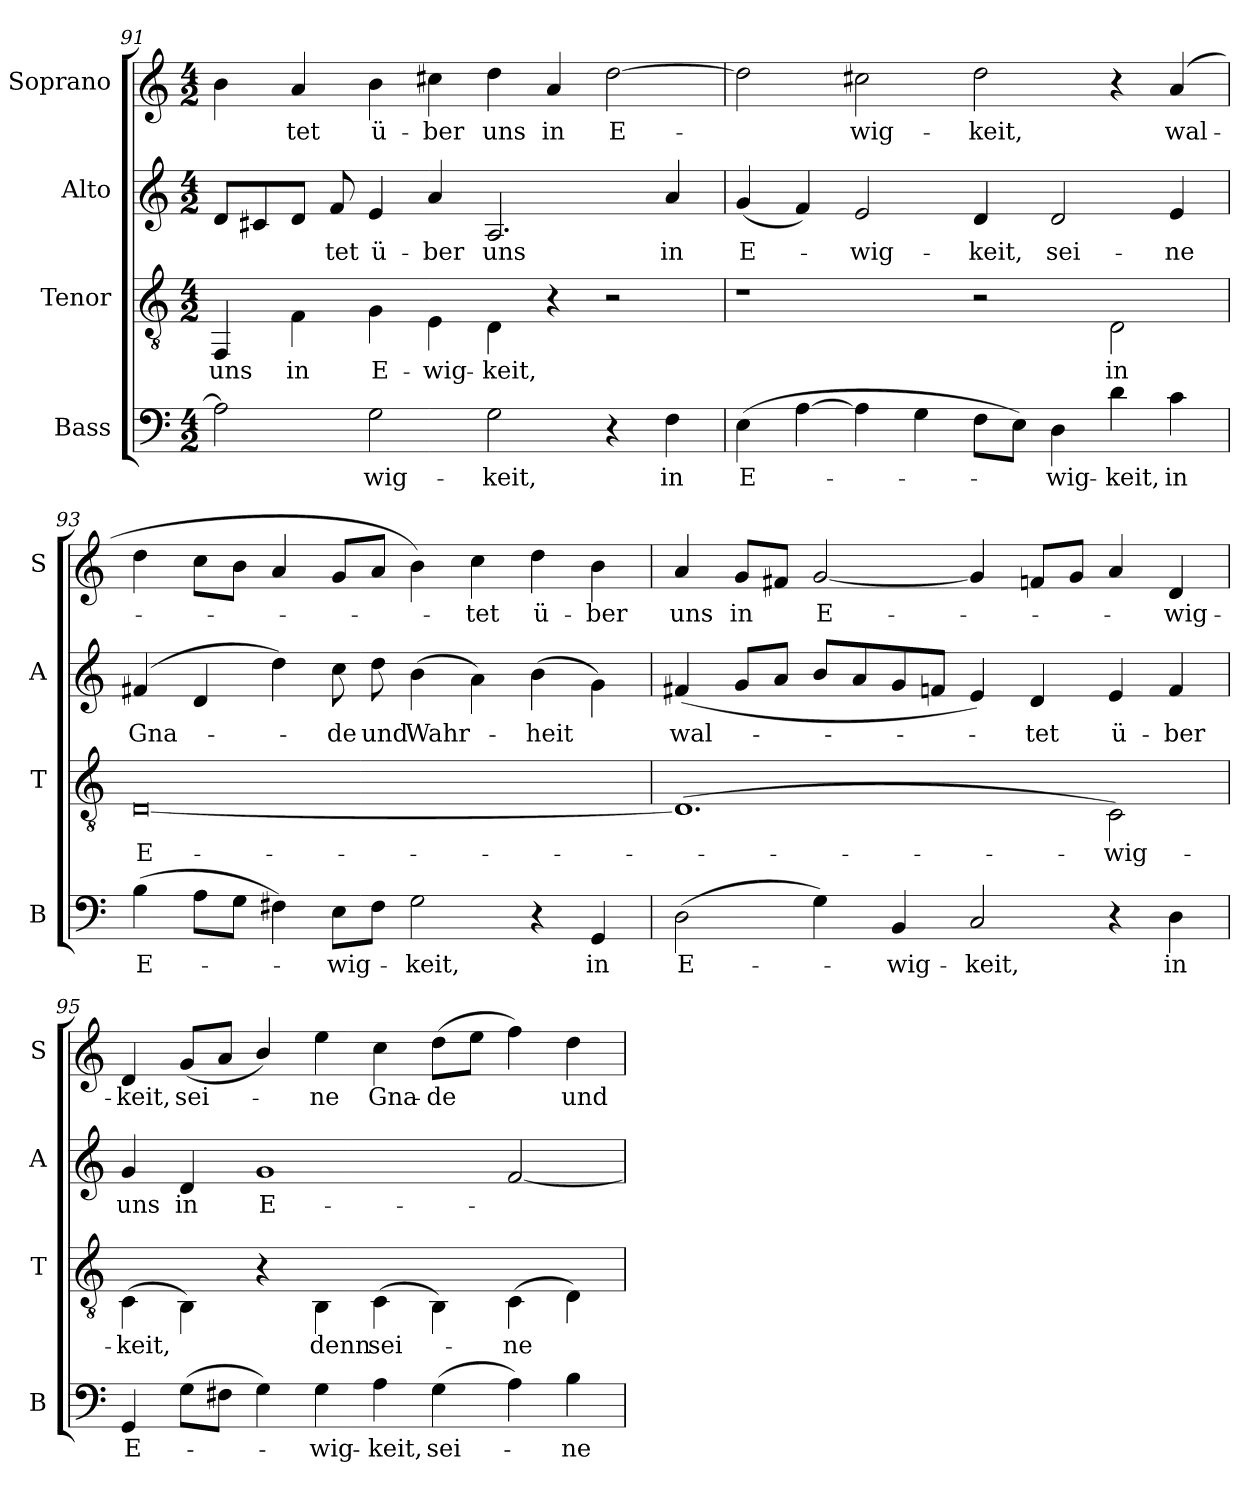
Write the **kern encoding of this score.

**kern	**text	**kern	**text	**kern	**text	**kern	**text
*part4	*part4	*part3	*part3	*part2	*part2	*part1	*part1
*staff4	*staff4	*staff3	*staff3	*staff2	*staff2	*staff1	*staff1
*I"Bass	*	*I"Tenor	*	*I"Alto	*	*I"Soprano	*
*I'B	*	*I'T	*	*I'A	*	*I'S	*
*clefF4	*	*clefGv2	*	*clefG2	*	*clefG2	*
*k[]	*	*k[]	*	*k[]	*	*k[]	*
*C:	*	*C:	*	*C:	*	*C:	*
*M4/2	*	*M4/2	*	*M4/2	*	*M4/2	*
=91	=91	=91	=91	=91	=91	=91	=91
!	!	!	!LO:LY:b:color=#000000	!	!	!	!
2Ai\]	.	4FFi/	uns	8di/L	.	4bi\	.
.	.	.	.	8c#Xi/	.	.	.
!	!	!	!LO:LY:b:color=#000000	!	!	!	!
!	!	!	!	!	!	!	!LO:LY:b:color=#000000
.	.	4Fi\	in	8di/J	.	4ai/	-tet
!	!	!	!	!	!LO:LY:b:color=#000000	!	!
.	.	.	.	8fi/	-tet	.	.
!	!LO:LY:b:color=#000000	!	!	!	!	!	!
!	!	!	!LO:LY:b:color=#000000	!	!	!	!
!	!	!	!	!	!LO:LY:b:color=#000000	!	!
!	!	!	!	!	!	!	!LO:LY:b:color=#000000
2Gi\	-wig-	4Gi\	E-	4ei/	ü-	4bi\	ü-
!	!	!	!LO:LY:b:color=#000000	!	!	!	!
!	!	!	!	!	!LO:LY:b:color=#000000	!	!
!	!	!	!	!	!	!	!LO:LY:b:color=#000000
.	.	4Ei\	-wig-	4ai/	-ber	4cc#Xi\	-ber
!	!LO:LY:b:color=#000000	!	!	!	!	!	!
!	!	!	!LO:LY:b:color=#000000	!	!	!	!
!	!	!	!	!	!LO:LY:b:color=#000000	!	!
!	!	!	!	!	!	!	!LO:LY:b:color=#000000
2Gi\	-keit,	4Di\	-keit,	2.Ai/	uns	4ddi\	uns
!	!	!	!	!	!	!	!LO:LY:b:color=#000000
.	.	4r	.	.	.	4ai/	in
!	!	!	!	!	!	!	!LO:LY:b:color=#000000
4r	.	2r	.	.	.	[2ddi\	E-
!	!LO:LY:b:color=#000000	!	!	!	!	!	!
!	!	!	!	!	!LO:LY:b:color=#000000	!	!
4Fi\	in	.	.	4ai/	in	.	.
!!LO:PB:g=z
=92	=92	=92	=92	=92	=92	=92	=92
!	!LO:LY:b:color=#000000	!	!	!	!	!	!
!	!	!	!	!	!LO:LY:b:color=#000000	!	!
!	!	!	!	!	!	!	!LO:LY:b:color=#000000
(4Ei\	E-	1r	.	(4gi/	E-	2ddi\]	­
[4Ai\	.	.	.	4fi/)	.	.	.
!	!	!	!	!	!LO:LY:b:color=#000000	!	!
!	!	!	!	!	!	!	!LO:LY:b:color=#000000
4Ai\]	.	.	.	2ei/	-wig-	2cc#Xi\	-wig-
4Gi\	.	.	.	.	.	.	.
!	!	!	!	!	!LO:LY:b:color=#000000	!	!
!	!	!	!	!	!	!	!LO:LY:b:color=#000000
8Fi\L	.	2r	.	4di/	-keit,	2ddi\	-keit,
8Ei\J)	.	.	.	.	.	.	.
!	!LO:LY:b:color=#000000	!	!	!	!	!	!
!	!	!	!	!	!LO:LY:b:color=#000000	!	!
4Di\	-wig-	.	.	2di/	sei-	.	.
!	!LO:LY:b:color=#000000	!	!	!	!	!	!
!	!	!	!LO:LY:b:color=#000000	!	!	!	!
4di\	-keit,	2Di\	in	.	.	4r	.
!	!LO:LY:b:color=#000000	!	!	!	!	!	!
!	!	!	!	!	!LO:LY:b:color=#000000	!	!
!	!	!	!	!	!	!	!LO:LY:b:color=#000000
4ci\	in	.	.	4ei/	-ne	(4ai/	wal-
=93	=93	=93	=93	=93	=93	=93	=93
!	!LO:LY:b:color=#000000	!	!	!	!	!	!
!	!	!	!LO:LY:b:color=#000000	!	!	!	!
!	!	!	!	!	!LO:LY:b:color=#000000	!	!
(4Bi\	E-	[0Di	E-	(4f#Xi/	Gna-	4ddi\	.
8Ai\L	.	.	.	4di/	.	8cci\L	.
8Gi\J	.	.	.	.	.	8bi\J	.
4F#Xi\)	.	.	.	4ddi\)	.	4ai/	.
!	!LO:LY:b:color=#000000	!	!	!	!	!	!
!	!	!	!	!	!LO:LY:b:color=#000000	!	!
8Ei\L	-wig-	.	.	8cci\	-de	8gi/L	.
!	!	!	!	!	!LO:LY:b:color=#000000	!	!
8F#i\J	.	.	.	8ddi\	und	8ai/J	.
!	!LO:LY:b:color=#000000	!	!	!	!	!	!
!	!	!	!	!	!LO:LY:b:color=#000000	!	!
2Gi\	-keit,	.	.	(4bi\	Wahr-	4bi\)	.
!	!	!	!	!	!	!	!LO:LY:b:color=#000000
.	.	.	.	4ai\)	.	4cci\	-tet
!	!	!	!	!	!LO:LY:b:color=#000000	!	!
!	!	!	!	!	!	!	!LO:LY:b:color=#000000
4r	.	.	.	(4bi\	-heit	4ddi\	ü-
!	!LO:LY:b:color=#000000	!	!	!	!	!	!
!	!	!	!	!	!	!	!LO:LY:b:color=#000000
4GGi/	in	.	.	4gi\)	.	4bi\	-ber
=94	=94	=94	=94	=94	=94	=94	=94
!	!LO:LY:b:color=#000000	!	!	!	!	!	!
!	!	!	!	!	!LO:LY:b:color=#000000	!	!
!	!	!	!	!	!	!	!LO:LY:b:color=#000000
(2Di\	E-	(1.Di]	.	(4f#Xi/	wal-	4ai/	uns
!	!	!	!	!	!	!	!LO:LY:b:color=#000000
.	.	.	.	8gi/L	.	8gi/L	in
.	.	.	.	8ai/J	.	8f#Xi/J	.
!	!	!	!	!	!	!	!LO:LY:b:color=#000000
4Gi\)	.	.	.	8bi/L	.	[2gi/	E-
.	.	.	.	8ai/	.	.	.
!	!LO:LY:b:color=#000000	!	!	!	!	!	!
4BBi/	-wig-	.	.	8gi/	.	.	.
.	.	.	.	8fni/J	.	.	.
!	!LO:LY:b:color=#000000	!	!	!	!	!	!
2Ci/	-keit,	.	.	4ei/)	.	4gi/]	.
!	!	!	!	!	!LO:LY:b:color=#000000	!	!
.	.	.	.	4di/	-tet	8fni/L	.
.	.	.	.	.	.	8gi/J	.
!	!	!	!LO:LY:b:color=#000000	!	!	!	!
!	!	!	!	!	!LO:LY:b:color=#000000	!	!
4r	.	2Ci\)	-wig-	4ei/	ü-	4ai/	.
!	!LO:LY:b:color=#000000	!	!	!	!	!	!
!	!	!	!	!	!LO:LY:b:color=#000000	!	!
!	!	!	!	!	!	!	!LO:LY:b:color=#000000
4Di\	in	.	.	4fi/	-ber	4di/	-wig-
!!LO:LB:g=z
=95	=95	=95	=95	=95	=95	=95	=95
!	!LO:LY:b:color=#000000	!	!	!	!	!	!
!	!	!	!LO:LY:b:color=#000000	!	!	!	!
!	!	!	!	!	!LO:LY:b:color=#000000	!	!
!	!	!	!	!	!	!	!LO:LY:b:color=#000000
4GGi/	E-	(4Ci\	-keit,	4gi/	uns	4di/	-keit,
!	!	!	!	!	!LO:LY:b:color=#000000	!	!
!	!	!	!	!	!	!	!LO:LY:b:color=#000000
(8Gi\L	.	4BBi\)	.	4di/	in	(8gi/L	sei-
8F#Xi\J	.	.	.	.	.	8ai/J	.
!	!	!	!	!	!LO:LY:b:color=#000000	!	!
4Gi\)	.	4r	.	1gi	E-	4bi/)	.
!	!LO:LY:b:color=#000000	!	!	!	!	!	!
!	!	!	!LO:LY:b:color=#000000	!	!	!	!
!	!	!	!	!	!	!	!LO:LY:b:color=#000000
4Gi\	-wig-	4BBi\	denn	.	.	4eei\	-ne
!	!LO:LY:b:color=#000000	!	!	!	!	!	!
!	!	!	!LO:LY:b:color=#000000	!	!	!	!
!	!	!	!	!	!	!	!LO:LY:b:color=#000000
4Ai\	-keit,	(4Ci\	sei-	.	.	4cci\	Gna-
!	!LO:LY:b:color=#000000	!	!	!	!	!	!
!	!	!	!	!	!	!	!LO:LY:b:color=#000000
(4Gi\	sei-	4BBi\)	.	.	.	(8ddi\L	-de
.	.	.	.	.	.	8eei\J	.
!	!	!	!LO:LY:b:color=#000000	!	!	!	!
4Ai\)	.	(4Ci\	-ne	[2fi/	.	4ffi\)	.
!	!LO:LY:b:color=#000000	!	!	!	!	!	!
!	!	!	!	!	!	!	!LO:LY:b:color=#000000
4Bi\	-ne	4Di\)	.	.	.	4ddi\	und
=	=	=	=	=	=	=	=
*-	*-	*-	*-	*-	*-	*-	*-
